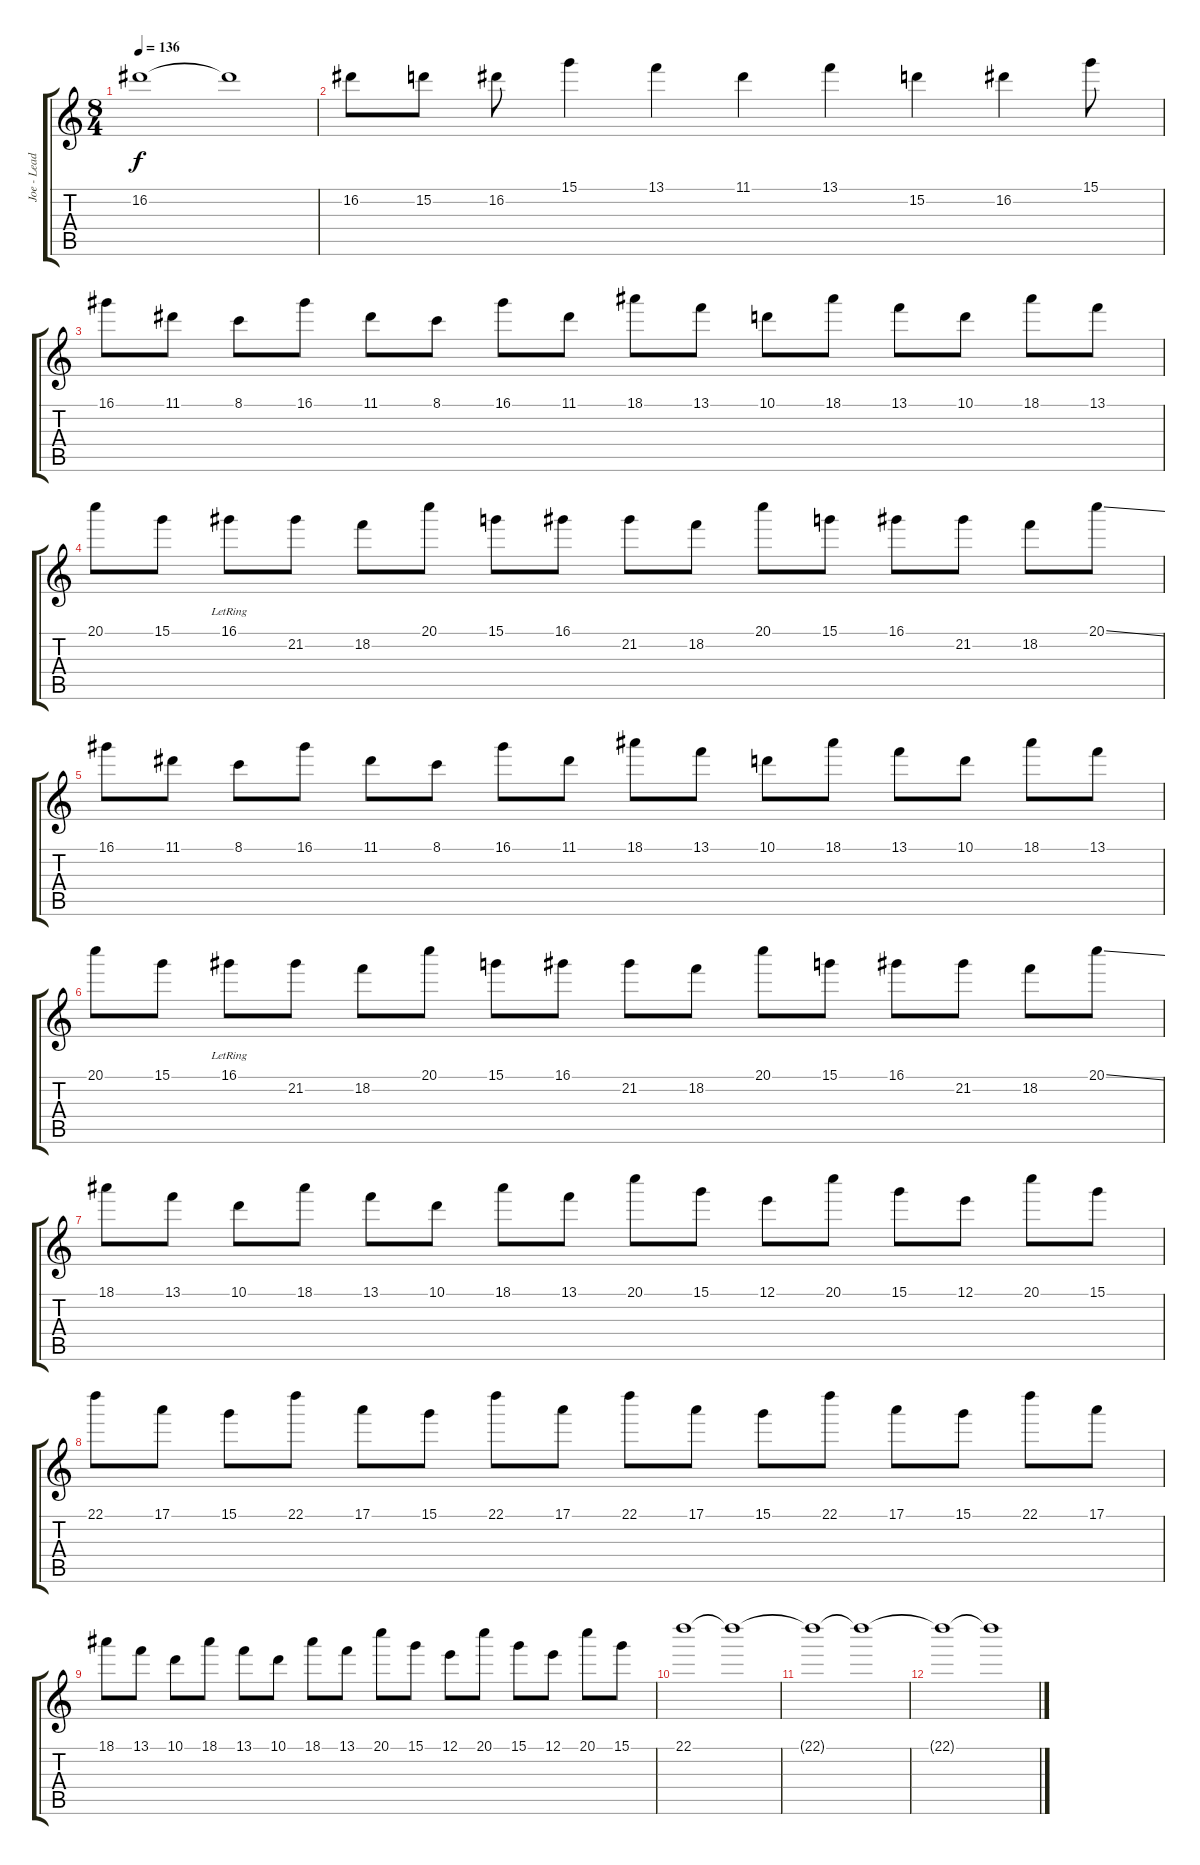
\track ("Joe - Lead Guitar" "Joe - Lead") {instrument overdrivenguitar}
\staff {score tabs}
\tuning (E4 B3 G3 D3 A2 D2) {hide}
\ts (8 4)
\tempo 136
\clef g2
\ks c
16.2.1{dy f} 16.2{t}.1 |
16.2.8 15.2.8 16.2.8 15.1.4 13.1.4 11.1.4 13.1.4 15.2.4 16.2.4 15.1.8 |
16.1.8 11.1.8 8.1.8 16.1.8 11.1.8 8.1.8 16.1.8 11.1.8 18.1.8 13.1.8 10.1.8 18.1.8 13.1.8 10.1.8 18.1.8 13.1.8 |
20.1.8 15.1.8 16.1{lr}.8 21.2.8 18.2.8 20.1.8 15.1.8 16.1.8 21.2.8 18.2.8 20.1.8 15.1.8 16.1.8 21.2.8 18.2.8 20.1{ss}.8 |
16.1.8 11.1.8 8.1.8 16.1.8 11.1.8 8.1.8 16.1.8 11.1.8 18.1.8 13.1.8 10.1.8 18.1.8 13.1.8 10.1.8 18.1.8 13.1.8 |
20.1.8 15.1.8 16.1{lr}.8 21.2.8 18.2.8 20.1.8 15.1.8 16.1.8 21.2.8 18.2.8 20.1.8 15.1.8 16.1.8 21.2.8 18.2.8 20.1{ss}.8 |
18.1.8 13.1.8 10.1.8 18.1.8 13.1.8 10.1.8 18.1.8 13.1.8 20.1.8 15.1.8 12.1.8 20.1.8 15.1.8 12.1.8 20.1.8 15.1.8 |
22.1.8 17.1.8 15.1.8 22.1.8 17.1.8 15.1.8 22.1.8 17.1.8 22.1.8 17.1.8 15.1.8 22.1.8 17.1.8 15.1.8 22.1.8 17.1.8 |
18.1.8 13.1.8 10.1.8 18.1.8 13.1.8 10.1.8 18.1.8 13.1.8 20.1.8 15.1.8 12.1.8 20.1.8 15.1.8 12.1.8 20.1.8 15.1.8 |
22.1.1 22.1{t}.1 |
22.1{t}.1 22.1{t}.1 |
22.1{t}.1{volume 0} 22.1{t}.1
